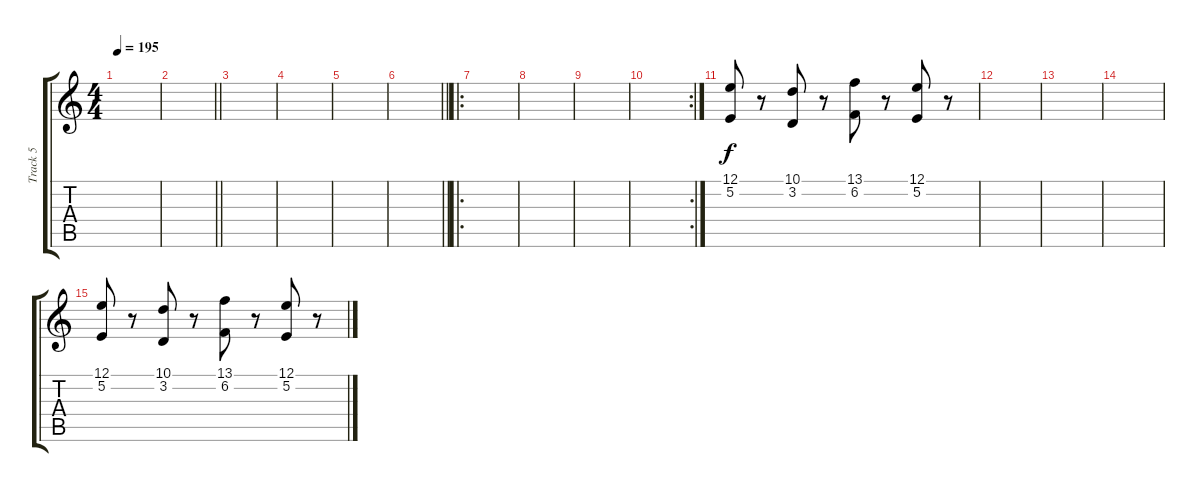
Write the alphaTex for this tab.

\track ("Track 5" "Track 5") {instrument fx5brightness}
\staff {score tabs}
\tuning (E4 B3 G3 D3 A2 E2) {hide}
\ts (4 4)
\tempo 195
\clef g2
\ks c
|
\barLineRight lightlight
|
\section ("" "")
|
|
|
\barLineRight lightlight
|
\ro
\section ("" "")
|
|
|
\rc 2
|
\section ("" "")
(12.1 5.2).8 r.8 (10.1 3.2).8 r.8 (13.1 6.2).8 r.8 (12.1 5.2).8 r.8 |
|
|
|
(12.1 5.2).8 r.8 (10.1 3.2).8 r.8 (13.1 6.2).8 r.8 (12.1 5.2).8 r.8
